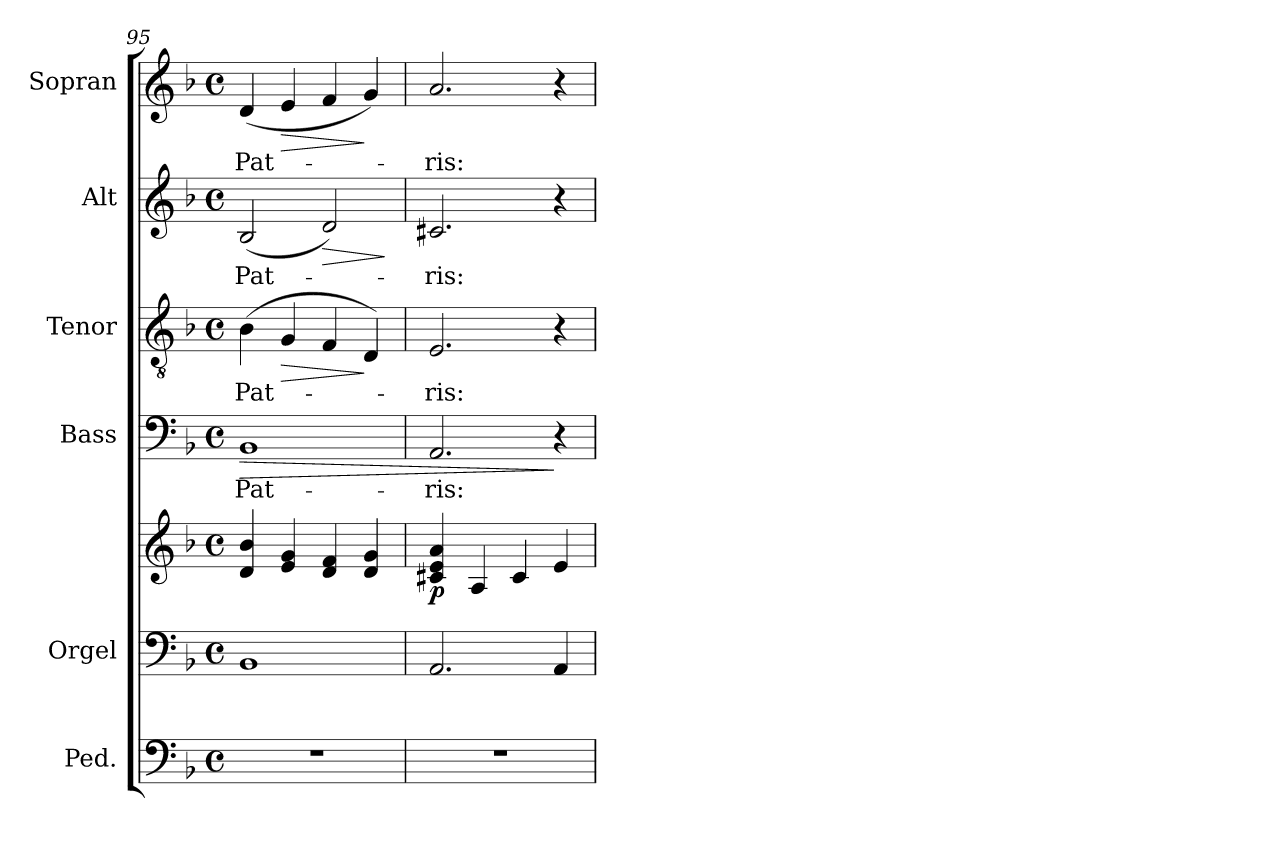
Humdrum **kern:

**kern	**kern	**kern	**dynam	**kern	**text	**dynam	**kern	**text	**dynam	**kern	**text	**dynam	**kern	**text	**dynam
*part6	*part5	*part5	*part5	*part4	*part4	*part4	*part3	*part3	*part3	*part2	*part2	*part2	*part1	*part1	*part1
*staff7	*staff6	*staff5	*staff5/6	*staff4	*staff4	*staff4	*staff3	*staff3	*staff3	*staff2	*staff2	*staff2	*staff1	*staff1	*staff1
*I"Ped.	*I"Orgel	*	*	*I"Bass	*	*	*I"Tenor	*	*	*I"Alt	*	*	*I"Sopran	*	*
*	*I'Org.	*	*	*I'B.	*	*	*I'T.	*	*	*I'A.	*	*	*I'S.	*	*
*clefF4	*clefF4	*clefG2	*	*clefF4	*	*	*clefGv2	*	*	*clefG2	*	*	*clefG2	*	*
*ITrd7c12	*	*	*	*	*	*	*	*	*	*	*	*	*	*	*
*k[b-]	*k[b-]	*k[b-]	*	*k[b-]	*	*	*k[b-]	*	*	*k[b-]	*	*	*k[b-]	*	*
*F:	*F:	*F:	*	*F:	*	*	*F:	*	*	*F:	*	*	*F:	*	*
*M4/4	*M4/4	*M4/4	*	*M4/4	*	*	*M4/4	*	*	*M4/4	*	*	*M4/4	*	*
*met(c)	*met(c)	*met(c)	*	*met(c)	*	*	*met(c)	*	*	*met(c)	*	*	*met(c)	*	*
=95	=95	=95	=95	=95	=95	=95	=95	=95	=95	=95	=95	=95	=95	=95	=95
!	!	!	!	!	!LO:LY:b	!LO:HP:b	!	!LO:LY:b	!	!	!LO:LY:b	!	!	!LO:LY:b	!
1r	1BB-	4d/ 4b-/	.	1BB-	Pat-	>	(<4B-\	Pat-	.	(<2B-/	Pat-	.	(<4d/	Pat-	.
!	!	!	!	!	!	!	!	!	!LO:HP:b	!	!	!	!	!	!LO:HP:b
.	.	4e/ 4g/	.	.	.	.	4G/	.	>	.	.	.	4e/	.	>
!	!	!	!	!	!	!	!	!	!	!	!	!LO:HP:b	!	!	!
.	.	4d/ 4f/	.	.	.	.	4F/	.	.	2d/)	.	>	4f/	.	.
.	.	4d/ 4g/	.	.	.	.	4D/)	.	]	.	.	.	4g/)	.	]
.	.	.	.	.	.	.	.	.	.	.	.	]	.	.	.
=96	=96	=96	=96	=96	=96	=96	=96	=96	=96	=96	=96	=96	=96	=96	=96
!	!	!	!LO:DY:b	!	!LO:LY:b	!	!	!LO:LY:b	!	!	!LO:LY:b	!	!	!LO:LY:b	!
1r	2.AA/	4c#X/ 4e/ 4a/	p	2.AA/	-ris:	.	2.E/	-ris:	.	2.c#X/	-ris:	.	2.a/	-ris:	.
.	.	4A/	.	.	.	.	.	.	.	.	.	.	.	.	.
.	.	4c#/	.	.	.	.	.	.	.	.	.	.	.	.	.
.	4AA/	4e/	.	4r	.	]	4r	.	.	4r	.	.	4r	.	.
=	=	=	=	=	=	=	=	=	=	=	=	=	=	=	=
*-	*-	*-	*-	*-	*-	*-	*-	*-	*-	*-	*-	*-	*-	*-	*-
